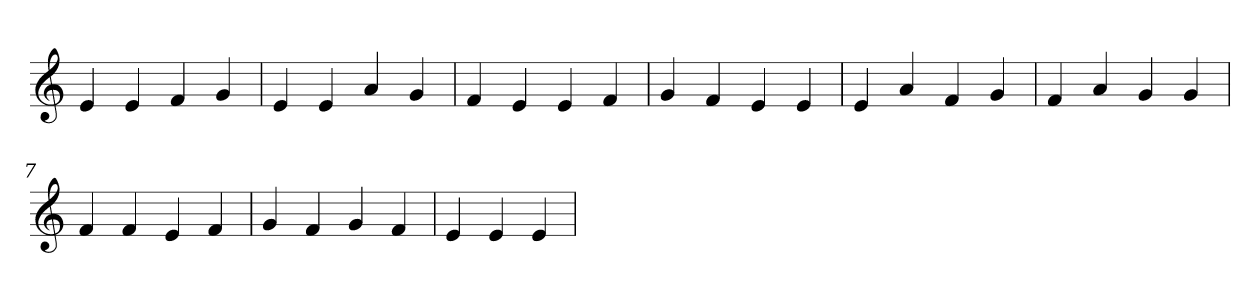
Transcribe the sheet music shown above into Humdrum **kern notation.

**kern
*part1
*staff1
*clefG2
=1
4e
4e
4f
4g
=2
4e
4e
4a
4g
=3
4f
4e
4e
4f
=4
4g
4f
4e
4e
=5
4e
4a
4f
4g
=6
4f
4a
4g
4g
=7
4f
4f
4e
4f
=8
4g
4f
4g
4f
=9
4e
4e
4e
=
*-
